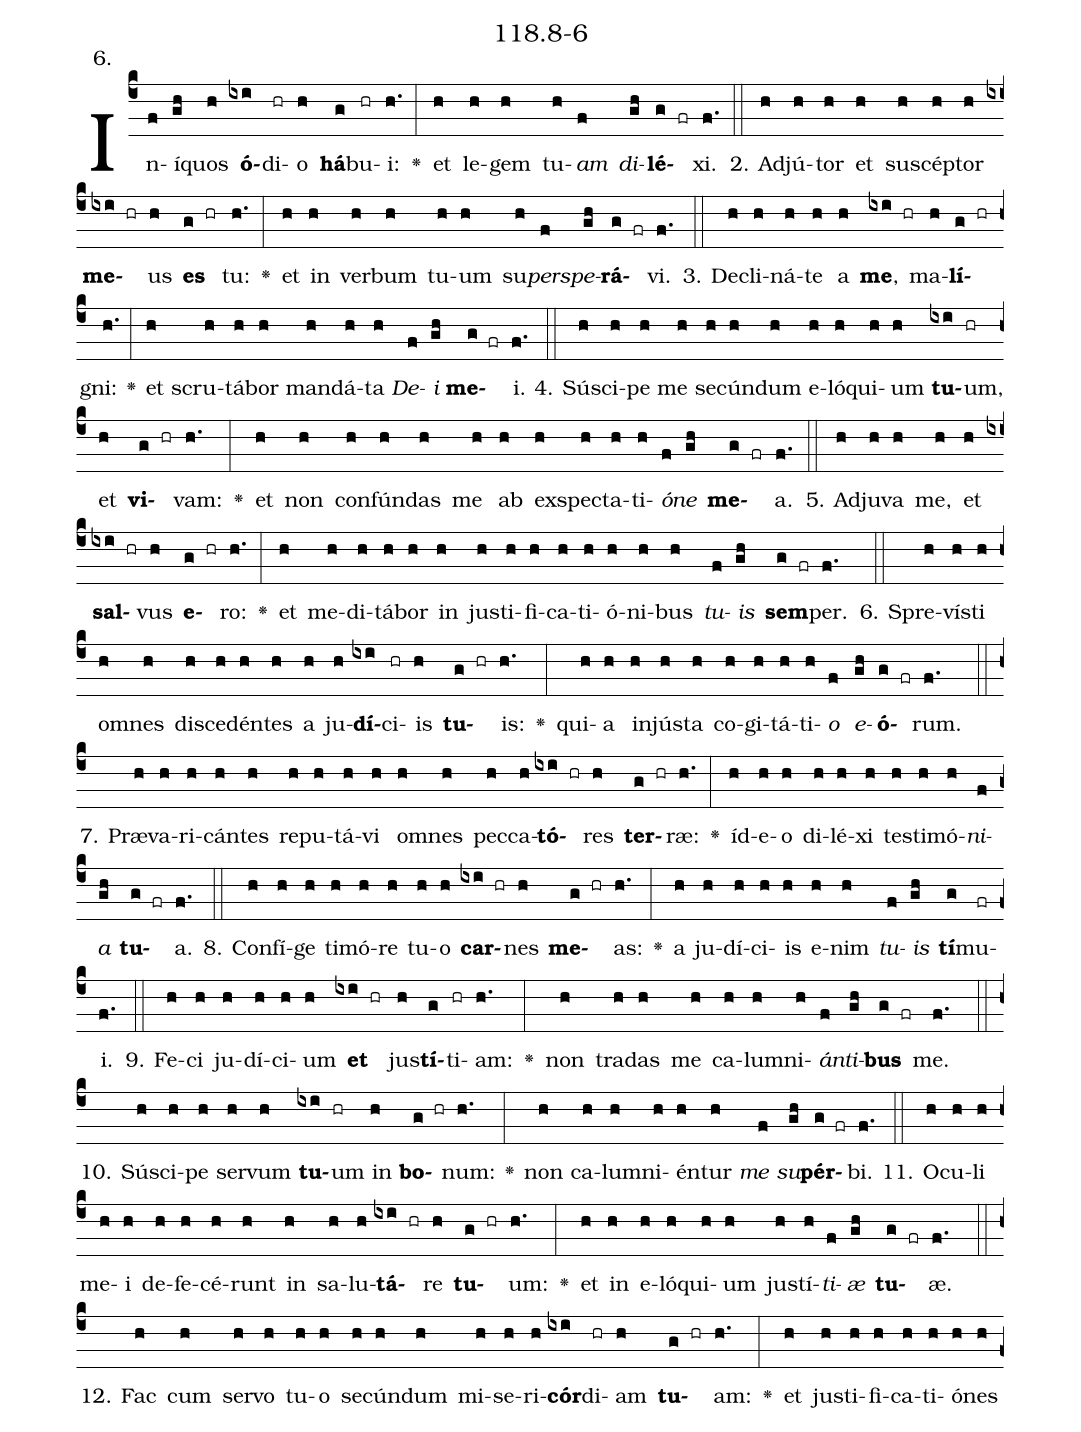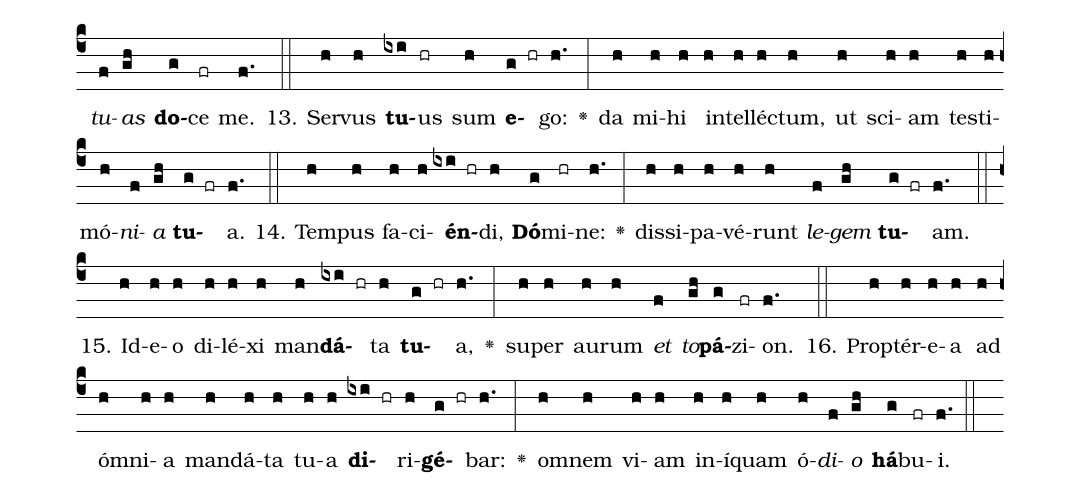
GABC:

name: 118.8-6;
annotation: 6.;
%%
(c4)In(f)í(gh)quos(h) <b>ó</b>(ixi)di(hr)o(h) <b>há</b>(g)bu(hr)i:(h.) <v>\greheightstar</v>(:) et(h) le(h)gem(h) tu(h)<i>am</i>(f) <i>di</i>(gh)<b>lé</b>(g fr)xi.(f.) (::)
2. Ad(h)jú(h)tor(h) et(h) su(h)scép(h)tor(h) <b>me</b>(ixi hr)us(h) <b>es</b>(g hr) tu:(h.) <v>\greheightstar</v>(:) et(h) in(h) ver(h)bum(h) tu(h)um(h) su(h)<i>per</i>(f)<i>spe</i>(gh)<b>rá</b>(g fr)vi.(f.) (::)
3. De(h)cli(h)ná(h)te(h) a(h) <b>me</b>,(ixi hr) ma(h)<b>lí</b>(g hr)gni:(h.) <v>\greheightstar</v>(:) et(h) scru(h)tá(h)bor(h) man(h)dá(h)ta(h) <i>De</i>(f)<i>i</i>(gh) <b>me</b>(g fr)i.(f.) (::)
4. Sú(h)sci(h)pe(h) me(h) se(h)cún(h)dum(h) e(h)ló(h)qui(h)um(h) <b>tu</b>(ixi)um,(hr) et(h) <b>vi</b>(g hr)vam:(h.) <v>\greheightstar</v>(:) et(h) non(h) con(h)fún(h)das(h) me(h) ab(h) ex(h)spec(h)ta(h)ti(h)<i>ó</i>(f)<i>ne</i>(gh) <b>me</b>(g fr)a.(f.) (::)
5. Ad(h)ju(h)va(h) me,(h) et(h) <b>sal</b>(ixi hr)vus(h) <b>e</b>(g hr)ro:(h.) <v>\greheightstar</v>(:) et(h) me(h)di(h)tá(h)bor(h) in(h) jus(h)ti(h)fi(h)ca(h)ti(h)ó(h)ni(h)bus(h) <i>tu</i>(f)<i>is</i>(gh) <b>sem</b>(g fr)per.(f.) (::)
6. Spre(h)vís(h)ti(h) om(h)nes(h) di(h)sce(h)dén(h)tes(h) a(h) ju(h)<b>dí</b>(ixi)ci(hr)is(h) <b>tu</b>(g hr)is:(h.) <v>\greheightstar</v>(:) qui(h)a(h) in(h)jús(h)ta(h) co(h)gi(h)tá(h)ti(h)<i>o</i>(f) <i>e</i>(gh)<b>ó</b>(g fr)rum.(f.) (::)
7. Præ(h)va(h)ri(h)cán(h)tes(h) re(h)pu(h)tá(h)vi(h) om(h)nes(h) pec(h)ca(h)<b>tó</b>(ixi hr)res(h) <b>ter</b>(g hr)ræ:(h.) <v>\greheightstar</v>(:) íd(h)e(h)o(h) di(h)lé(h)xi(h) tes(h)ti(h)mó(h)<i>ni</i>(f)<i>a</i>(gh) <b>tu</b>(g fr)a.(f.) (::)
8. Con(h)fí(h)ge(h) ti(h)mó(h)re(h) tu(h)o(h) <b>car</b>(ixi hr)nes(h) <b>me</b>(g hr)as:(h.) <v>\greheightstar</v>(:) a(h) ju(h)dí(h)ci(h)is(h) e(h)nim(h) <i>tu</i>(f)<i>is</i>(gh) <b>tí</b>(g)mu(fr)i.(f.) (::)
9. Fe(h)ci(h) ju(h)dí(h)ci(h)um(h) <b>et</b>(ixi hr) jus(h)<b>tí</b>(g)ti(hr)am:(h.) <v>\greheightstar</v>(:) non(h) tra(h)das(h) me(h) ca(h)lum(h)ni(h)<i>án</i>(f)<i>ti</i>(gh)<b>bus</b>(g fr) me.(f.) (::)
10. Sú(h)sci(h)pe(h) ser(h)vum(h) <b>tu</b>(ixi)um(hr) in(h) <b>bo</b>(g hr)num:(h.) <v>\greheightstar</v>(:) non(h) ca(h)lum(h)ni(h)én(h)tur(h) <i>me</i>(f) <i>su</i>(gh)<b>pér</b>(g fr)bi.(f.) (::)
11. O(h)cu(h)li(h) me(h)i(h) de(h)fe(h)cé(h)runt(h) in(h) sa(h)lu(h)<b>tá</b>(ixi hr)re(h) <b>tu</b>(g hr)um:(h.) <v>\greheightstar</v>(:) et(h) in(h) e(h)ló(h)qui(h)um(h) jus(h)tí(h)<i>ti</i>(f)<i>æ</i>(gh) <b>tu</b>(g fr)æ.(f.) (::)
12. Fac(h) cum(h) ser(h)vo(h) tu(h)o(h) se(h)cún(h)dum(h) mi(h)se(h)ri(h)<b>cór</b>(ixi)di(hr)am(h) <b>tu</b>(g hr)am:(h.) <v>\greheightstar</v>(:) et(h) jus(h)ti(h)fi(h)ca(h)ti(h)ó(h)nes(h) <i>tu</i>(f)<i>as</i>(gh) <b>do</b>(g)ce(fr) me.(f.) (::)
13. Ser(h)vus(h) <b>tu</b>(ixi)us(hr) sum(h) <b>e</b>(g hr)go:(h.) <v>\greheightstar</v>(:) da(h) mi(h)hi(h) in(h)tel(h)léc(h)tum,(h) ut(h) sci(h)am(h) tes(h)ti(h)mó(h)<i>ni</i>(f)<i>a</i>(gh) <b>tu</b>(g fr)a.(f.) (::)
14. Tem(h)pus(h) fa(h)ci(h)<b>én</b>(ixi hr)di,(h) <b>Dó</b>(g)mi(hr)ne:(h.) <v>\greheightstar</v>(:) dis(h)si(h)pa(h)vé(h)runt(h) <i>le</i>(f)<i>gem</i>(gh) <b>tu</b>(g fr)am.(f.) (::)
15. Id(h)e(h)o(h) di(h)lé(h)xi(h) man(h)<b>dá</b>(ixi hr)ta(h) <b>tu</b>(g hr)a,(h.) <v>\greheightstar</v>(:) su(h)per(h) au(h)rum(h) <i>et</i>(f) <i>to</i>(gh)<b>pá</b>(g)zi(fr)on.(f.) (::)
16. Prop(h)tér(h)e(h)a(h) ad(h) óm(h)ni(h)a(h) man(h)dá(h)ta(h) tu(h)a(h) <b>di</b>(ixi hr)ri(h)<b>gé</b>(g hr)bar:(h.) <v>\greheightstar</v>(:) om(h)nem(h) vi(h)am(h) in(h)í(h)quam(h) ó(h)<i>di</i>(f)<i>o</i>(gh) <b>há</b>(g)bu(fr)i.(f.) (::)
